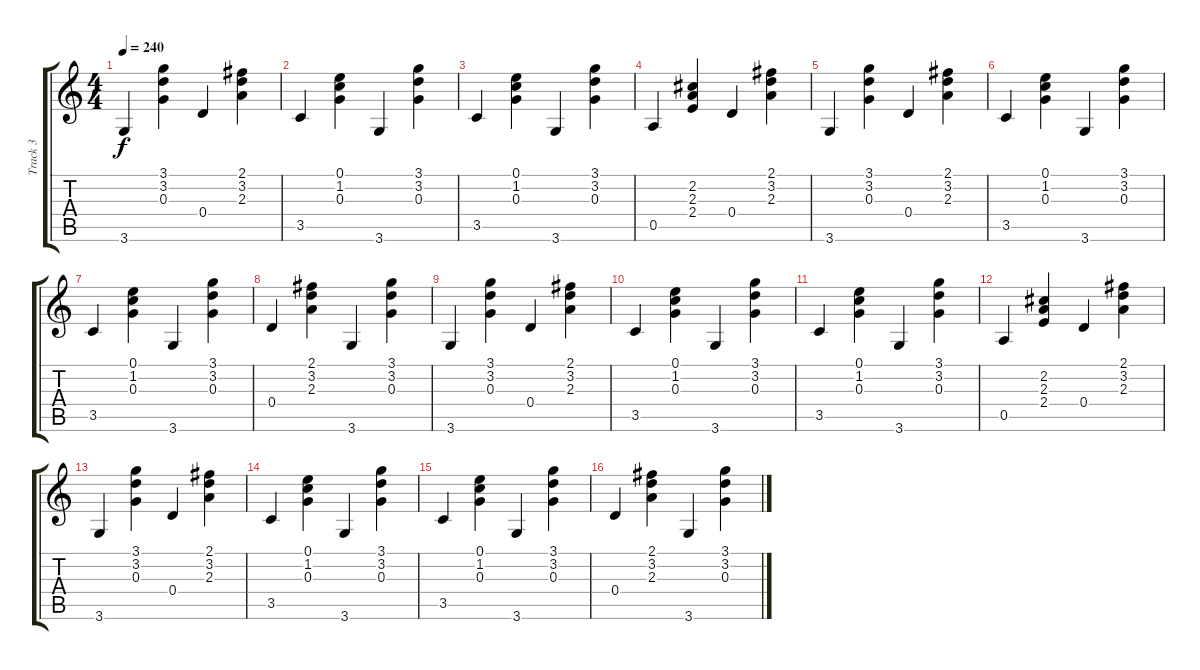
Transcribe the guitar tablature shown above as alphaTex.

\track ("Track 3" "Track 3") {instrument acousticguitarnylon}
\staff {score tabs}
\tuning (E4 B3 G3 D3 A2 E2) {hide}
\ts (4 4)
\tempo 240
\clef g2
\ks c
3.6.4{dy f instrument acousticguitarnylon} (3.1 3.2 0.3).4 0.4.4 (2.1 3.2 2.3).4 |
3.5.4 (0.1 1.2 0.3).4 3.6.4 (3.1 3.2 0.3).4 |
3.5.4 (0.1 1.2 0.3).4 3.6.4 (3.1 3.2 0.3).4 |
0.5.4 (2.2 2.3 2.4).4 0.4.4 (2.1 3.2 2.3).4 |
3.6.4 (3.1 3.2 0.3).4 0.4.4 (2.1 3.2 2.3).4 |
3.5.4 (0.1 1.2 0.3).4 3.6.4 (3.1 3.2 0.3).4 |
3.5.4 (0.1 1.2 0.3).4 3.6.4 (3.1 3.2 0.3).4 |
0.4.4 (2.1 3.2 2.3).4 3.6.4 (3.1 3.2 0.3).4 |
3.6.4 (3.1 3.2 0.3).4 0.4.4 (2.1 3.2 2.3).4 |
3.5.4 (0.1 1.2 0.3).4 3.6.4 (3.1 3.2 0.3).4 |
3.5.4 (0.1 1.2 0.3).4 3.6.4 (3.1 3.2 0.3).4 |
0.5.4 (2.2 2.3 2.4).4 0.4.4 (2.1 3.2 2.3).4 |
3.6.4 (3.1 3.2 0.3).4 0.4.4 (2.1 3.2 2.3).4 |
3.5.4 (0.1 1.2 0.3).4 3.6.4 (3.1 3.2 0.3).4 |
3.5.4 (0.1 1.2 0.3).4 3.6.4 (3.1 3.2 0.3).4 |
0.4.4 (2.1 3.2 2.3).4 3.6.4 (3.1 3.2 0.3).4
